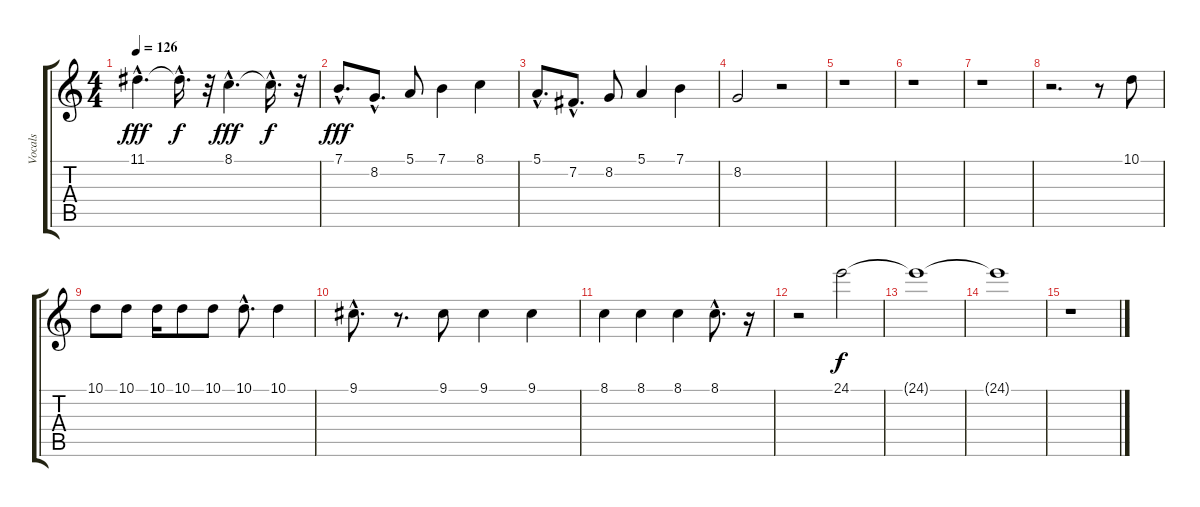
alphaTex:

\track ("Vocals" "Vocals") {instrument tenorsax}
\staff {score tabs}
\tuning (E4 B3 G3 D3 A2 E2) {hide}
\ts (4 4)
\tempo 126
\clef g2
\ks c
11.1{hac}.4{d dy fff} 11.1{hac t}.16{d dy f} r.32 8.1{hac}.4{d dy fff} 8.1{hac t}.16{d dy f} r.32 |
7.1{hac}.8{d dy fff} 8.2{hac}.8{d} 5.1.8 7.1.4 8.1.4 |
5.1{hac}.8{d} 7.2{hac}.8{d} 8.2.8 5.1.4 7.1.4 |
8.2.2 r.2 |
r.1 |
r.1 |
r.1 |
r.2{d} r.8 10.1.8 |
10.1.8 10.1.8 10.1.16 10.1.8 10.1.8 10.1{hac}.8{d} 10.1.4 |
9.1{hac}.8{d} r.8{d} 9.1.8 9.1.4 9.1.4 |
8.1.4 8.1.4 8.1.4 8.1{hac}.8{d} r.16 |
r.2 24.1.2{dy f} |
24.1{t}.1 |
24.1{t}.1 |
r.1
